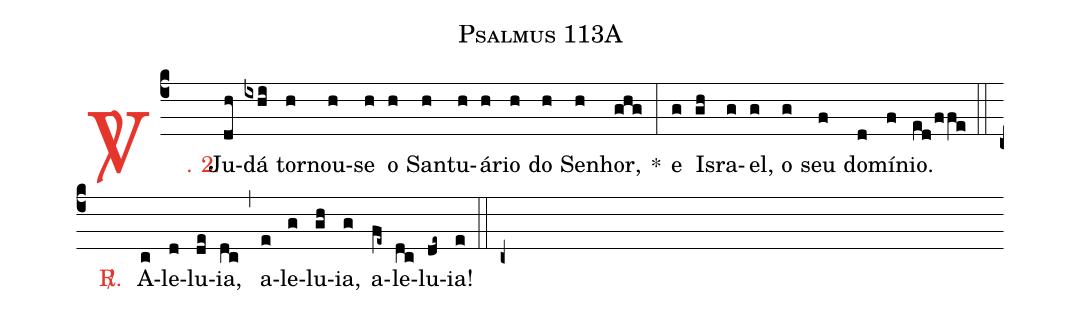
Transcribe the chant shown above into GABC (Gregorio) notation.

name: Psalmus 113A;
%%
(c4)

<c><sp>V/</sp>. 2.</c>() Ju(dh)dá(ixhi) tor(h)nou-(h)se(h) o(h) San(h)tu(h)á(h)rio(h) do(h) Se(h)nhor,(ghg) *(:) e(g) Is(gh)ra(g)el,(g) o(g) seu(f) do(d)mí(f)nio.(ed/ffe)

(::)

<nlba><c><sp>R/</sp>.</c>() A</nlba>(c)le(d)lu(de)ia,(dc) (,) a(e)le(g)lu(gh)ia,(g) a(fe~)le(dc)lu(de~)ia!(e)

(::)

(c+)
